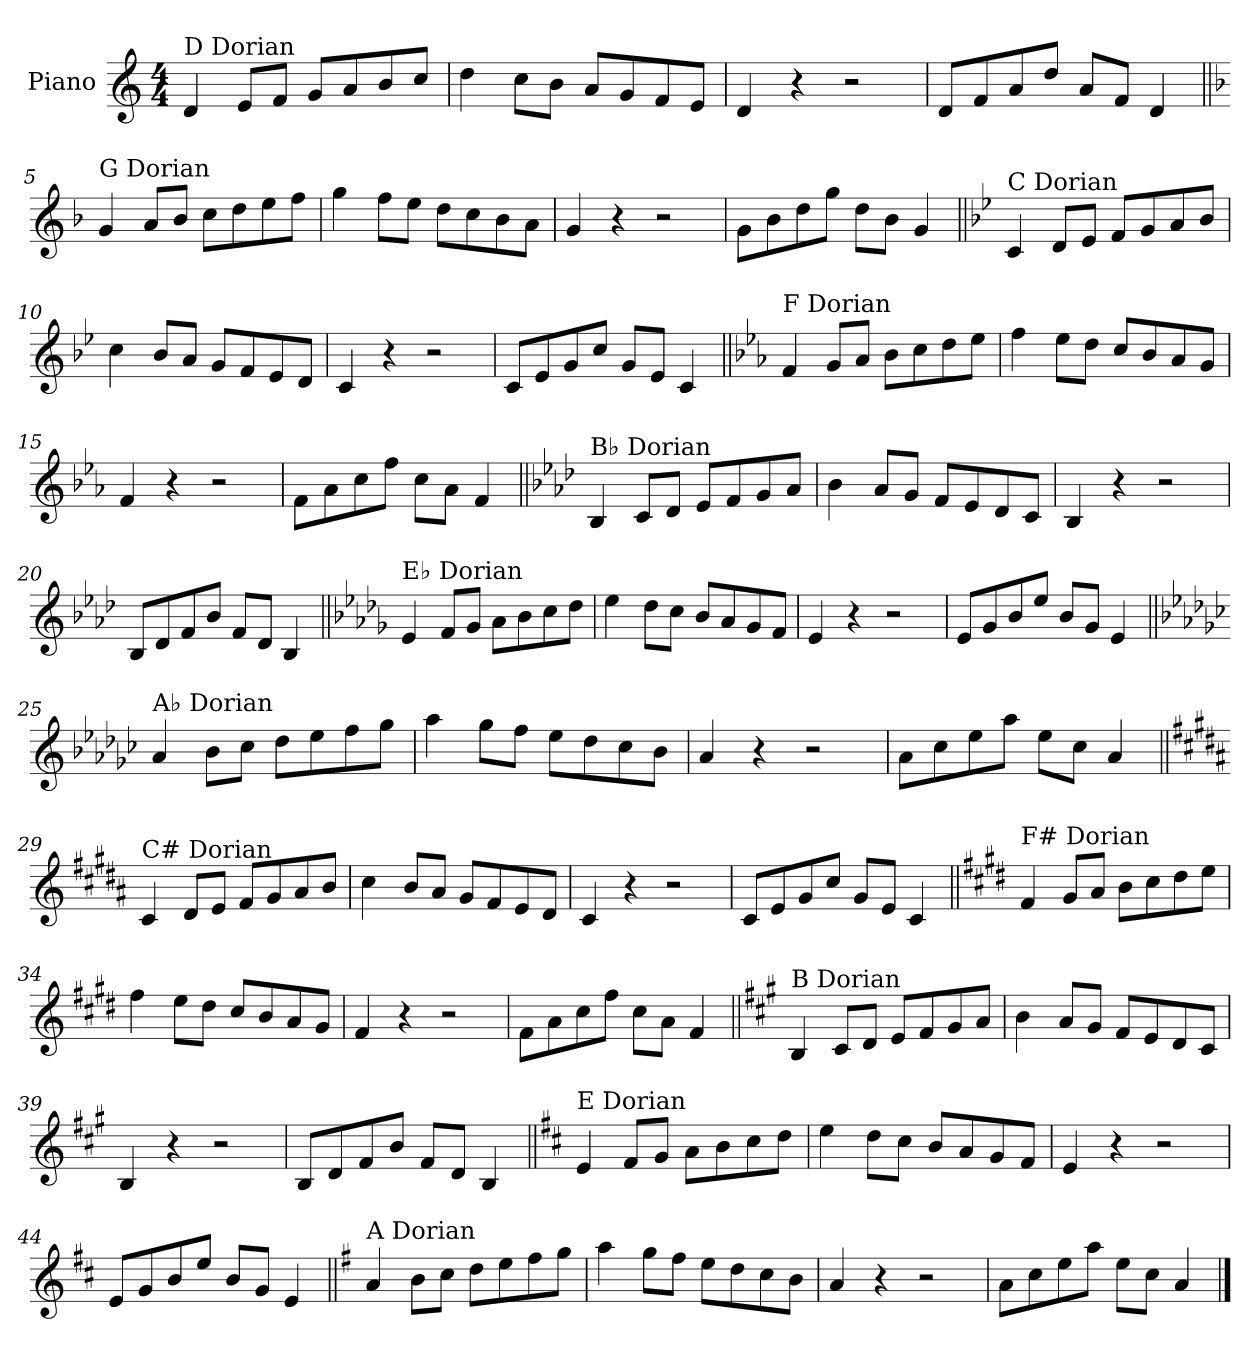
**kern
*part1
*staff1
*I"Piano
*I'Pno.
*clefG2
*k[]
*M4/4
=1
!LO:TX:a:t=D Dorian
4d/
8e/L
8f/J
8g/L
8a/
8b/
8cc/J
=2
4dd\
8cc\L
8b\J
8a/L
8g/
8f/
8e/J
=3
4d/
4r
2r
=4
8d/L
8f/
8a/
8dd/J
8a/L
8f/J
4d/
!!LO:LB:g=z
=5||
*k[b-]
!LO:TX:a:t=G Dorian
4g/
8a/L
8b-/J
8cc\L
8dd\
8ee\
8ff\J
=6
4gg\
8ff\L
8ee\J
8dd\L
8cc\
8b-\
8a\J
=7
4g/
4r
2r
=8
8g\L
8b-\
8dd\
8gg\J
8dd\L
8b-\J
4g/
!!LO:LB:g=z
=9||
*k[b-e-]
!LO:TX:a:t=C Dorian
4c/
8d/L
8e-/J
8f/L
8g/
8a/
8b-/J
=10
4cc\
8b-/L
8a/J
8g/L
8f/
8e-/
8d/J
=11
4c/
4r
2r
=12
8c/L
8e-/
8g/
8cc/J
8g/L
8e-/J
4c/
!!LO:LB:g=z
=13||
*k[b-e-a-]
!LO:TX:a:t=F Dorian
4f/
8g/L
8a-/J
8b-\L
8cc\
8dd\
8ee-\J
=14
4ff\
8ee-\L
8dd\J
8cc/L
8b-/
8a-/
8g/J
=15
4f/
4r
2r
=16
8f\L
8a-\
8cc\
8ff\J
8cc\L
8a-\J
4f/
!!LO:LB:g=z
=17||
*k[b-e-a-d-]
!LO:TX:a:t=B♭ Dorian
4B-/
8c/L
8d-/J
8e-/L
8f/
8g/
8a-/J
=18
4b-\
8a-/L
8g/J
8f/L
8e-/
8d-/
8c/J
=19
4B-/
4r
2r
=20
8B-/L
8d-/
8f/
8b-/J
8f/L
8d-/J
4B-/
!!LO:LB:g=z
=21||
*k[b-e-a-d-g-]
!LO:TX:a:t=E♭ Dorian
4e-/
8f/L
8g-/J
8a-\L
8b-\
8cc\
8dd-\J
=22
4ee-\
8dd-\L
8cc\J
8b-/L
8a-/
8g-/
8f/J
=23
4e-/
4r
2r
=24
8e-/L
8g-/
8b-/
8ee-/J
8b-/L
8g-/J
4e-/
!!LO:LB:g=z
=25||
*k[b-e-a-d-g-c-]
!LO:TX:a:t=A♭ Dorian
4a-/
8b-\L
8cc-\J
8dd-\L
8ee-\
8ff\
8gg-\J
=26
4aa-\
8gg-\L
8ff\J
8ee-\L
8dd-\
8cc-\
8b-\J
=27
4a-/
4r
2r
=28
8a-\L
8cc-\
8ee-\
8aa-\J
8ee-\L
8cc-\J
4a-/
!!LO:LB:g=z
=29||
*k[f#c#g#d#a#]
!LO:TX:a:t=C# Dorian
4c#/
8d#/L
8e/J
8f#/L
8g#/
8a#/
8b/J
=30
4cc#\
8b/L
8a#/J
8g#/L
8f#/
8e/
8d#/J
=31
4c#/
4r
2r
=32
8c#/L
8e/
8g#/
8cc#/J
8g#/L
8e/J
4c#/
!!LO:LB:g=z
=33||
*k[f#c#g#d#]
!LO:TX:a:t=F# Dorian
4f#/
8g#/L
8a/J
8b\L
8cc#\
8dd#\
8ee\J
=34
4ff#\
8ee\L
8dd#\J
8cc#/L
8b/
8a/
8g#/J
=35
4f#/
4r
2r
=36
8f#\L
8a\
8cc#\
8ff#\J
8cc#\L
8a\J
4f#/
!!LO:LB:g=z
=37||
*k[f#c#g#]
!LO:TX:a:t=B Dorian
4B/
8c#/L
8d/J
8e/L
8f#/
8g#/
8a/J
=38
4b\
8a/L
8g#/J
8f#/L
8e/
8d/
8c#/J
=39
4B/
4r
2r
=40
8B/L
8d/
8f#/
8b/J
8f#/L
8d/J
4B/
!!LO:LB:g=z
=41||
*k[f#c#]
!LO:TX:a:t=E Dorian
4e/
8f#/L
8g/J
8a\L
8b\
8cc#\
8dd\J
=42
4ee\
8dd\L
8cc#\J
8b/L
8a/
8g/
8f#/J
=43
4e/
4r
2r
=44
8e/L
8g/
8b/
8ee/J
8b/L
8g/J
4e/
!!LO:LB:g=z
=45||
*k[f#]
!LO:TX:a:t=A Dorian
4a/
8b\L
8cc\J
8dd\L
8ee\
8ff#\
8gg\J
=46
4aa\
8gg\L
8ff#\J
8ee\L
8dd\
8cc\
8b\J
=47
4a/
4r
2r
=48
8a\L
8cc\
8ee\
8aa\J
8ee\L
8cc\J
4a/
==
*-
